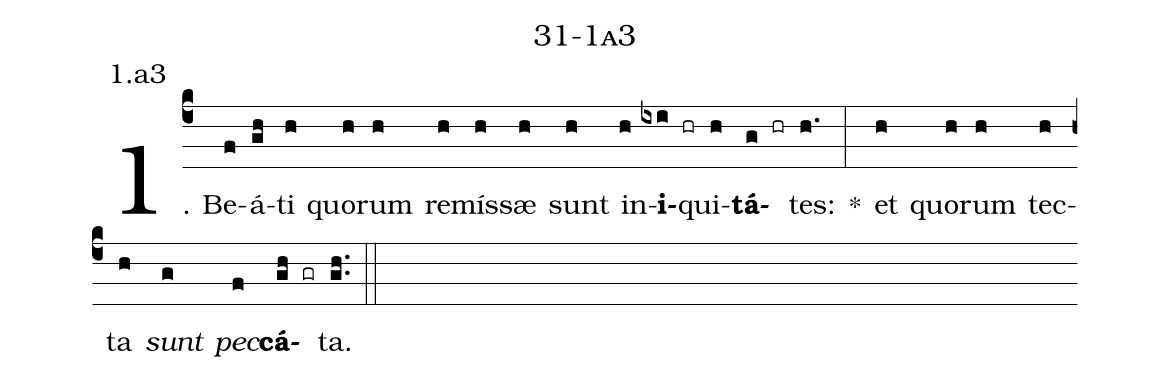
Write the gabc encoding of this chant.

name: 31-1a3;
annotation: 1.a3;
%%
(c4)1. Be(f)á(gh)ti(h) quo(h)rum(h) re(h)mís(h)sæ(h) sunt(h) in(h)<b>i</b>(ixi hr)qui(h)<b>tá</b>(g hr)tes:(h.) *(:) et(h) quo(h)rum(h) tec(h)ta(h) <i>sunt</i>(g) <i>pec</i>(f)<b>cá</b>(gh gr)ta.(gh..) (::)
